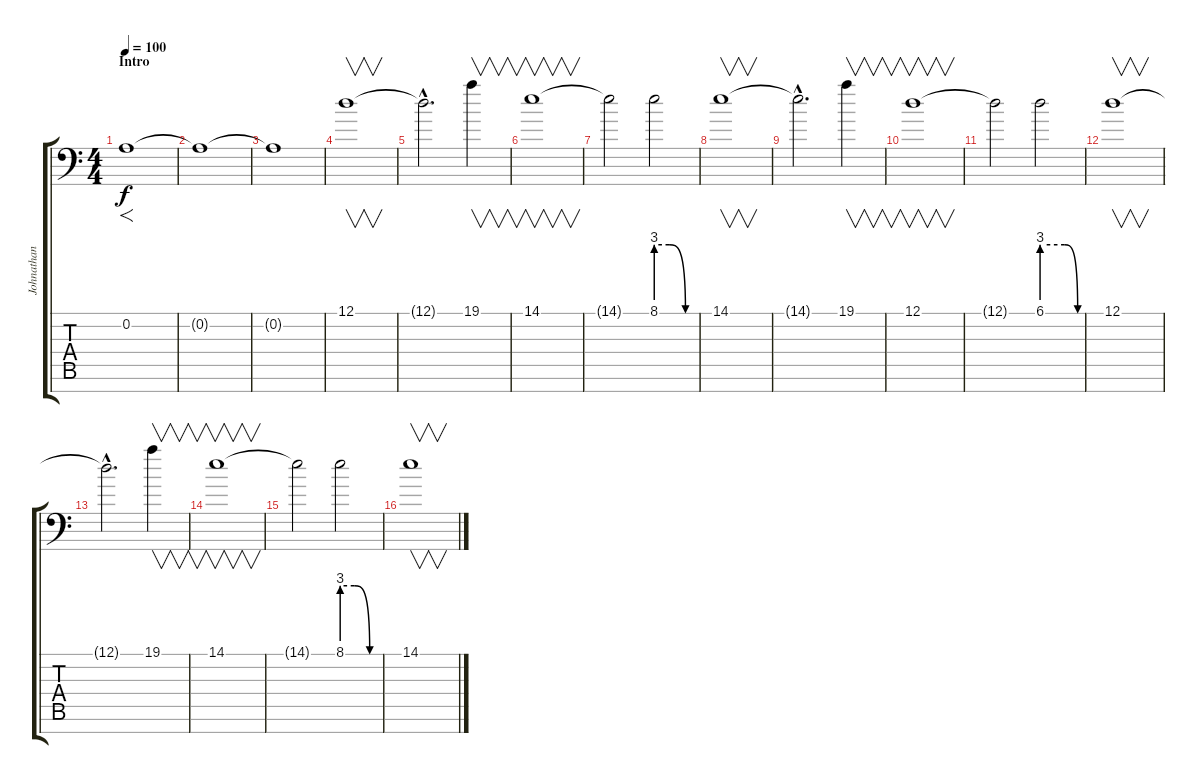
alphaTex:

\track ("Johnathan Davis - Vocals / Bagpipe" "Johnathan ") {instrument stringensemble1}
\staff {score tabs}
\tuning (D4 A3 F3 C3 G2 D2 A1) {hide}
\ts (4 4)
\section ("" "Intro")
\tempo 100
\tempo 94
\tempo 100
\clef f4
\ks c
0.2.1{f dy f volume 10 balance 8 instrument bagpipe} |
0.2{t}.1 |
0.2{t}.1 |
12.1.1{v volume 16 balance 8 instrument bagpipe} |
12.1{hac t}.2{d} 19.1.4{v} |
14.1.1{v} |
14.1{t}.2 8.1{be (custom 0 12 20 12 45 0 60 0)}.2 |
14.1.1{v} |
14.1{hac t}.2{d} 19.1.4{v} |
12.1.1{v} |
12.1{t}.2 6.1{be (custom 0 12 35 12 55 0 60 0)}.2 |
12.1.1{v} |
12.1{hac t}.2{d} 19.1.4{v} |
14.1.1{v} |
14.1{t}.2 8.1{be (custom 0 12 20 12 45 0 60 0)}.2 |
14.1.1{v}
